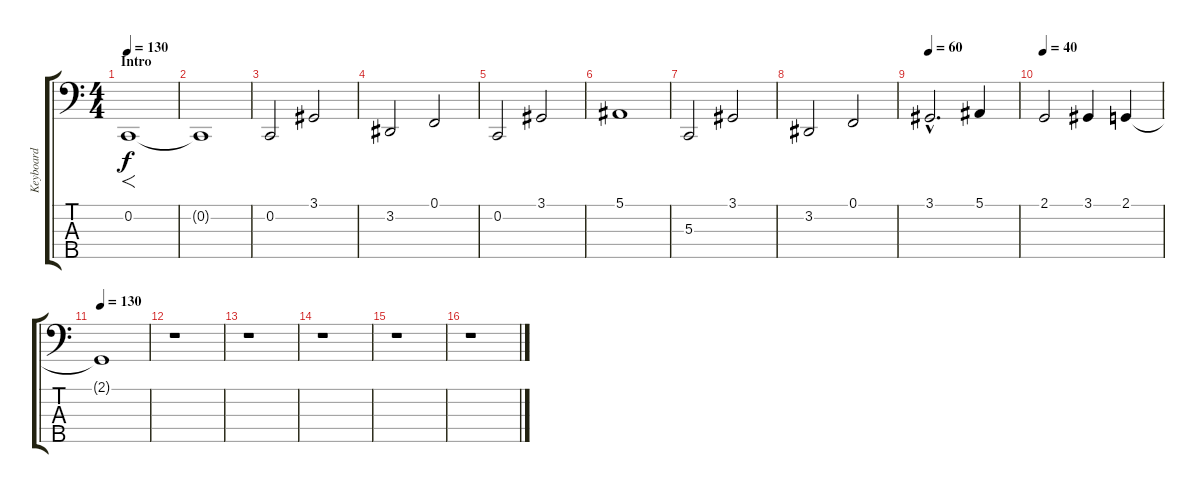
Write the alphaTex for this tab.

\track ("Keyboard" "Keyboard") {instrument stringensemble1}
\staff {score tabs}
\tuning (F2 C2 G1 D1 A0) {hide}
\ts (4 4)
\section ("" "Intro")
\tempo 130
\tempo 112
\tempo 130
\clef f4
\ks c
0.2.1{f dy f instrument stringensemble1} |
0.2{t}.1 |
0.2.2 3.1.2 |
3.2.2 0.1.2 |
0.2.2 3.1.2 |
5.1.1 |
5.3.2 3.1.2 |
3.2.2 0.1.2 |
\tempo 60
3.1{hac}.2{d} 5.1.4 |
\tempo 40
2.1.2 3.1.4 2.1.4 |
\tempo 130
2.1{t}.1 |
r.1 |
r.1 |
r.1 |
r.1 |
r.1
